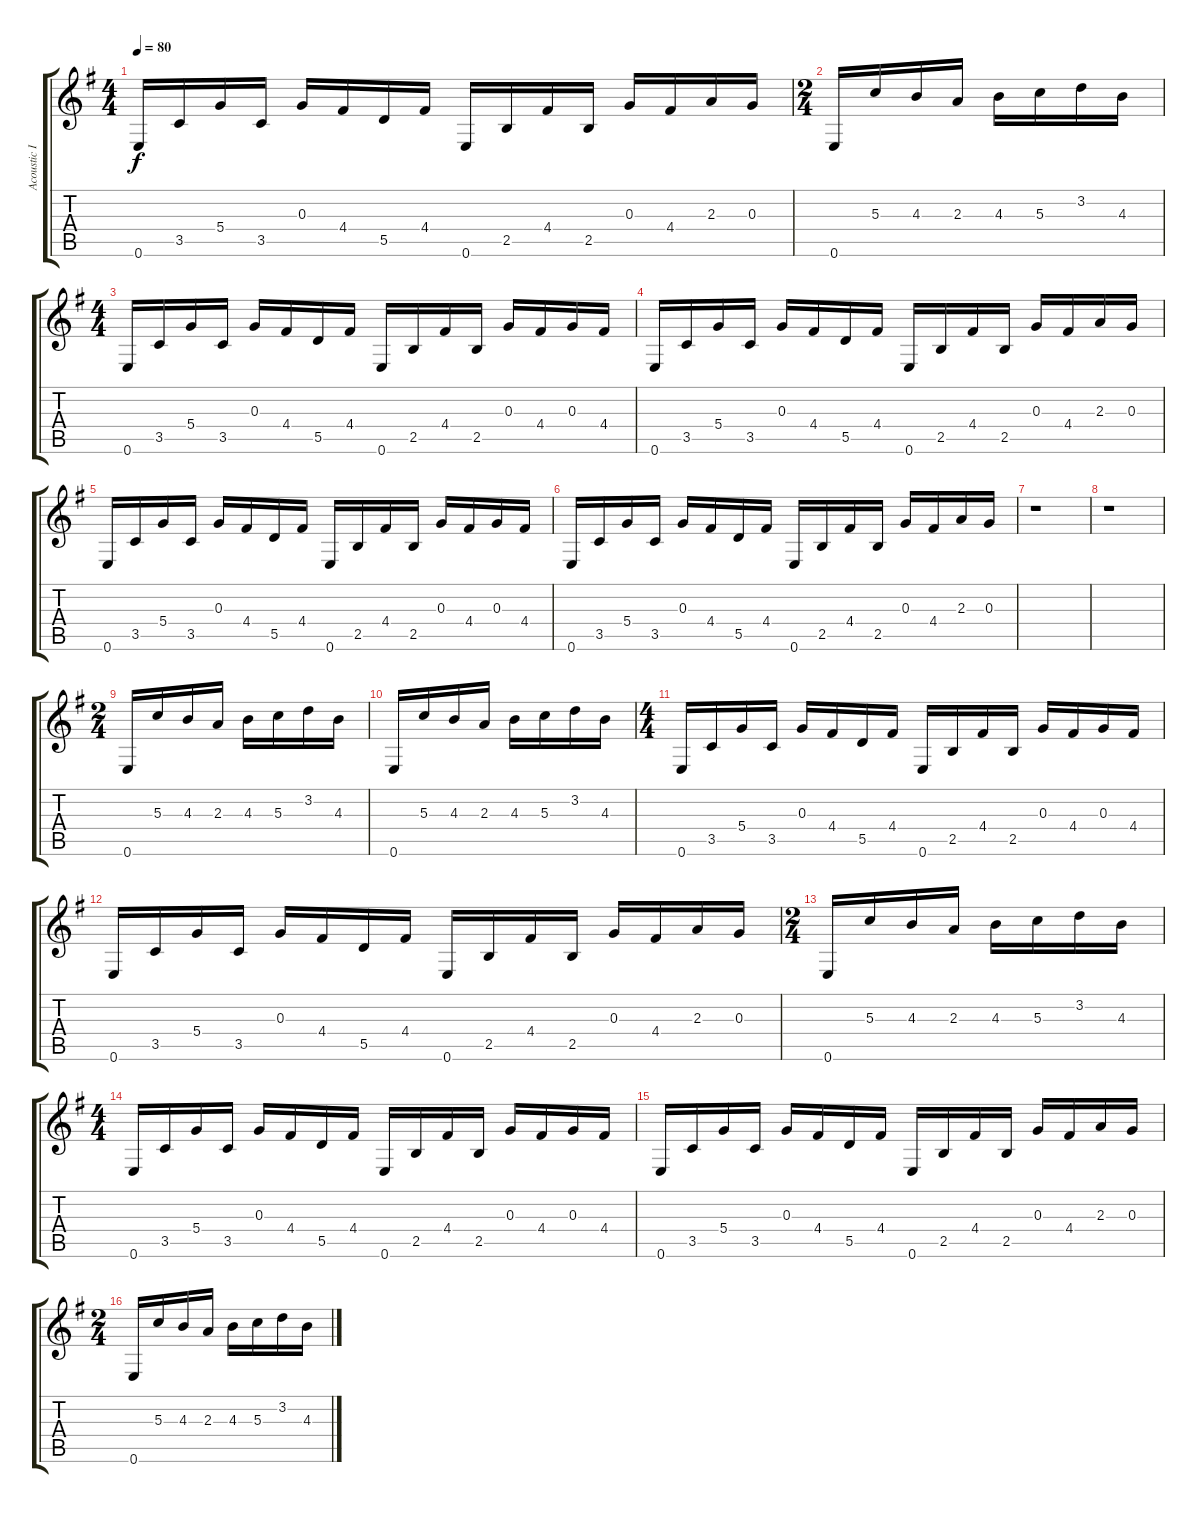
\track ("Acoustic II" "Acoustic I") {instrument acousticguitarsteel}
\staff {score tabs}
\tuning (E4 B3 G3 D3 A2 E2) {hide}
\ts (4 4)
\tempo 80
\clef g2
\ks eminor
0.6.16{dy f} 3.5.16 5.4.16 3.5.16 0.3.16 4.4.16 5.5.16 4.4.16 0.6.16 2.5.16 4.4.16 2.5.16 0.3.16 4.4.16 2.3.16 0.3.16 |
\ts (2 4)
0.6.16 5.3.16 4.3.16 2.3.16 4.3.16 5.3.16 3.2.16 4.3.16 |
\ts (4 4)
0.6.16 3.5.16 5.4.16 3.5.16 0.3.16 4.4.16 5.5.16 4.4.16 0.6.16 2.5.16 4.4.16 2.5.16 0.3.16 4.4.16 0.3.16 4.4.16 |
0.6.16 3.5.16 5.4.16 3.5.16 0.3.16 4.4.16 5.5.16 4.4.16 0.6.16 2.5.16 4.4.16 2.5.16 0.3.16 4.4.16 2.3.16 0.3.16 |
0.6.16 3.5.16 5.4.16 3.5.16 0.3.16 4.4.16 5.5.16 4.4.16 0.6.16 2.5.16 4.4.16 2.5.16 0.3.16 4.4.16 0.3.16 4.4.16 |
0.6.16 3.5.16 5.4.16 3.5.16 0.3.16 4.4.16 5.5.16 4.4.16 0.6.16 2.5.16 4.4.16 2.5.16 0.3.16 4.4.16 2.3.16 0.3.16 |
r.1 |
r.1 |
\ts (2 4)
0.6.16 5.3.16 4.3.16 2.3.16 4.3.16 5.3.16 3.2.16 4.3.16 |
0.6.16 5.3.16 4.3.16 2.3.16 4.3.16 5.3.16 3.2.16 4.3.16 |
\ts (4 4)
0.6.16 3.5.16 5.4.16 3.5.16 0.3.16 4.4.16 5.5.16 4.4.16 0.6.16 2.5.16 4.4.16 2.5.16 0.3.16 4.4.16 0.3.16 4.4.16 |
0.6.16 3.5.16 5.4.16 3.5.16 0.3.16 4.4.16 5.5.16 4.4.16 0.6.16 2.5.16 4.4.16 2.5.16 0.3.16 4.4.16 2.3.16 0.3.16 |
\ts (2 4)
0.6.16 5.3.16 4.3.16 2.3.16 4.3.16 5.3.16 3.2.16 4.3.16 |
\ts (4 4)
0.6.16 3.5.16 5.4.16 3.5.16 0.3.16 4.4.16 5.5.16 4.4.16 0.6.16 2.5.16 4.4.16 2.5.16 0.3.16 4.4.16 0.3.16 4.4.16 |
0.6.16 3.5.16 5.4.16 3.5.16 0.3.16 4.4.16 5.5.16 4.4.16 0.6.16 2.5.16 4.4.16 2.5.16 0.3.16 4.4.16 2.3.16 0.3.16 |
\ts (2 4)
0.6.16 5.3.16 4.3.16 2.3.16 4.3.16 5.3.16 3.2.16 4.3.16
